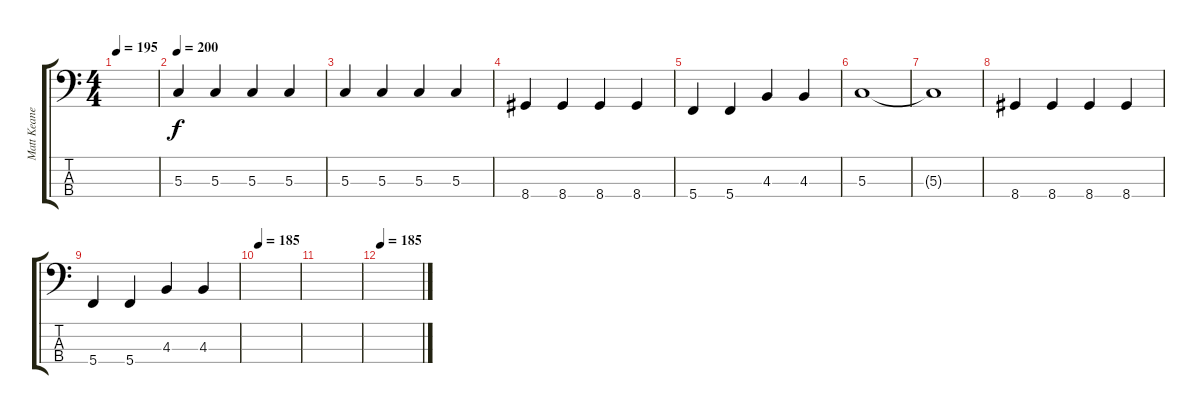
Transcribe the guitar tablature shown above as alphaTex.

\track ("Matt Keane" "Matt Keane") {instrument electricbasspick}
\staff {score tabs}
\tuning (F2 C2 G1 C1) {hide}
\ts (4 4)
\tempo 195
\clef f4
\ks c
|
\tempo 200
5.3.4 5.3.4 5.3.4 5.3.4 |
5.3.4 5.3.4 5.3.4 5.3.4 |
8.4.4 8.4.4 8.4.4 8.4.4 |
5.4.4 5.4.4 4.3.4 4.3.4 |
5.3.1 |
5.3{t}.1 |
8.4.4 8.4.4 8.4.4 8.4.4 |
5.4.4 5.4.4 4.3.4 4.3.4 |
\tempo 185
|
|
\tempo 185
